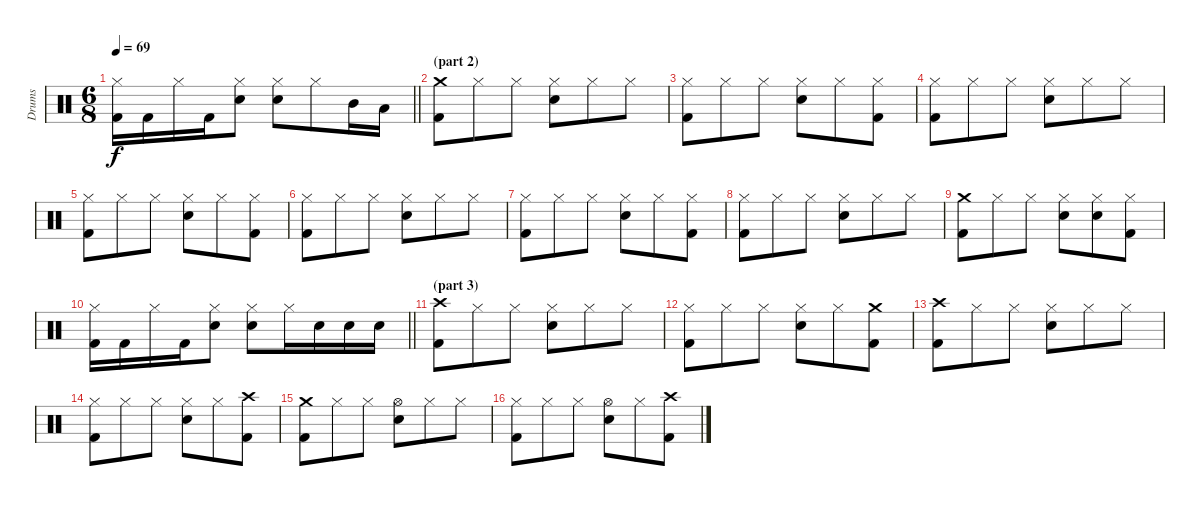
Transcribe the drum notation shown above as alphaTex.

\track ("Drums" "Drums") {instrument percussion}
\staff {score}
\articulation defaults
\ts (6 8)
\tempo 69
\clef neutral
\barLineRight lightlight
\ks c
("Hi-Hat (closed)" "Kick (hit) 2").16{dy f} "Kick (hit) 2".16 "Hi-Hat (closed)".16 "Kick (hit) 2".16 ("Hi-Hat (closed)" "Snare (hit) 2").8 ("Hi-Hat (closed)" "Snare (hit) 2").8 "Hi-Hat (closed)".8 "Mid Tom (hit)".16 "Low Tom (hit)".16 |
\section ("" "(part 2)")
("Crash medium (hit)" "Kick (hit) 2").8 "Hi-Hat (closed)".8 "Hi-Hat (closed)".8 ("Hi-Hat (closed)" "Snare (hit) 2").8 "Hi-Hat (closed)".8 "Hi-Hat (closed)".8 |
("Hi-Hat (closed)" "Kick (hit) 2").8 "Hi-Hat (closed)".8 "Hi-Hat (closed)".8 ("Hi-Hat (closed)" "Snare (hit) 2").8 "Hi-Hat (closed)".8 ("Hi-Hat (closed)" "Kick (hit) 2").8 |
("Hi-Hat (closed)" "Kick (hit) 2").8 "Hi-Hat (closed)".8 "Hi-Hat (closed)".8 ("Hi-Hat (closed)" "Snare (hit) 2").8 "Hi-Hat (closed)".8 "Hi-Hat (closed)".8 |
("Hi-Hat (closed)" "Kick (hit) 2").8 "Hi-Hat (closed)".8 "Hi-Hat (closed)".8 ("Hi-Hat (closed)" "Snare (hit) 2").8 "Hi-Hat (closed)".8 ("Hi-Hat (closed)" "Kick (hit) 2").8 |
("Hi-Hat (closed)" "Kick (hit) 2").8 "Hi-Hat (closed)".8 "Hi-Hat (closed)".8 ("Hi-Hat (closed)" "Snare (hit) 2").8 "Hi-Hat (closed)".8 "Hi-Hat (closed)".8 |
("Hi-Hat (closed)" "Kick (hit) 2").8 "Hi-Hat (closed)".8 "Hi-Hat (closed)".8 ("Hi-Hat (closed)" "Snare (hit) 2").8 "Hi-Hat (closed)".8 ("Hi-Hat (closed)" "Kick (hit) 2").8 |
("Hi-Hat (closed)" "Kick (hit) 2").8 "Hi-Hat (closed)".8 "Hi-Hat (closed)".8 ("Hi-Hat (closed)" "Snare (hit) 2").8 "Hi-Hat (closed)".8 "Hi-Hat (closed)".8 |
("Crash medium (hit)" "Kick (hit) 2").8 "Hi-Hat (closed)".8 "Hi-Hat (closed)".8 ("Hi-Hat (closed)" "Snare (hit) 2").8 ("Hi-Hat (closed)" "Snare (hit) 2").8 ("Hi-Hat (closed)" "Kick (hit) 2").8 |
\barLineRight lightlight
("Hi-Hat (closed)" "Kick (hit) 2").16 "Kick (hit) 2".16 "Hi-Hat (closed)".16 "Kick (hit) 2".16 ("Hi-Hat (closed)" "Snare (hit) 2").8 ("Hi-Hat (closed)" "Snare (hit) 2").8 "Hi-Hat (closed)".16 "Snare (hit) 2".16 "Snare (hit) 2".16 "Snare (hit) 2".16 |
\section ("" "(part 3)")
("Crash high (hit)" "Kick (hit) 2").8 "Hi-Hat (closed)".8 "Hi-Hat (closed)".8 ("Hi-Hat (closed)" "Snare (hit) 2").8 "Hi-Hat (closed)".8 "Hi-Hat (closed)".8 |
("Hi-Hat (closed)" "Kick (hit) 2").8 "Hi-Hat (closed)".8 "Hi-Hat (closed)".8 ("Hi-Hat (closed)" "Snare (hit) 2").8 "Hi-Hat (closed)".8 ("Crash medium (hit)" "Kick (hit) 2").8 |
("Crash high (hit)" "Kick (hit) 2").8 "Hi-Hat (closed)".8 "Hi-Hat (closed)".8 ("Hi-Hat (closed)" "Snare (hit) 2").8 "Hi-Hat (closed)".8 "Hi-Hat (closed)".8 |
("Hi-Hat (closed)" "Kick (hit) 2").8 "Hi-Hat (closed)".8 "Hi-Hat (closed)".8 ("Hi-Hat (closed)" "Snare (hit) 2").8 "Hi-Hat (closed)".8 ("Crash high (hit)" "Kick (hit) 2").8 |
("Crash medium (hit)" "Kick (hit) 2").8 "Hi-Hat (closed)".8 "Hi-Hat (closed)".8 ("Hi-Hat (open)" "Snare (hit) 2").8 "Hi-Hat (closed)".8 "Hi-Hat (closed)".8 |
("Hi-Hat (closed)" "Kick (hit) 2").8 "Hi-Hat (closed)".8 "Hi-Hat (closed)".8 ("Hi-Hat (open)" "Snare (hit) 2").8 "Hi-Hat (closed)".8 ("Crash high (hit)" "Kick (hit) 2").8
